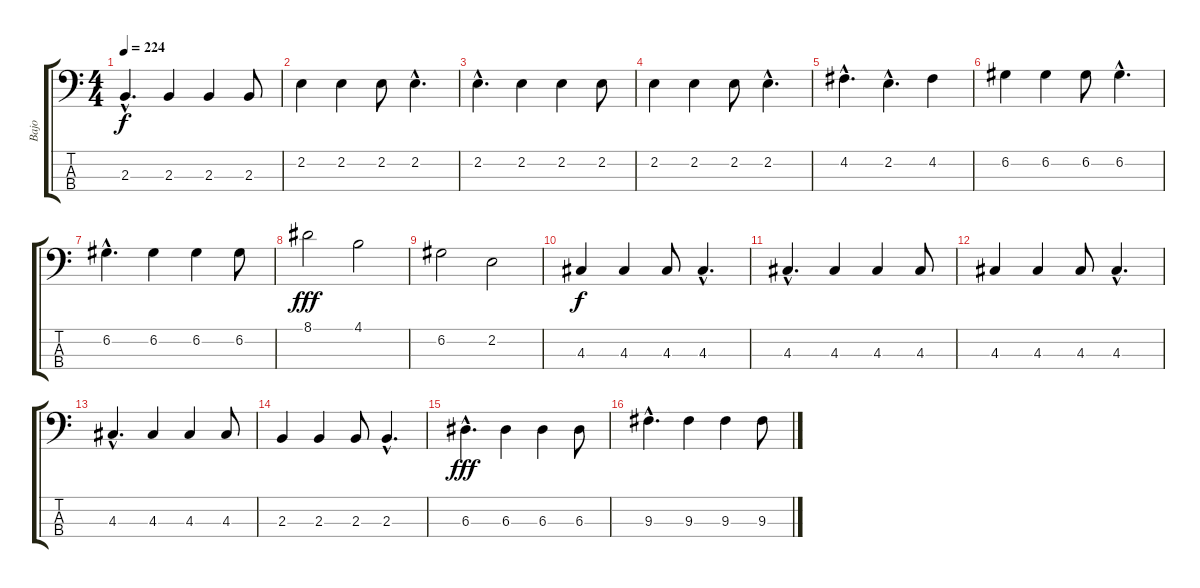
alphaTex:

\track ("Bajo" "Bajo") {instrument electricbasspick}
\staff {score tabs}
\tuning (G2 D2 A1 E1) {hide}
\ts (4 4)
\tempo 224
\clef f4
\ks c
2.3{hac}.4{d dy f} 2.3.4 2.3.4 2.3.8 |
2.2.4 2.2.4 2.2.8 2.2{hac}.4{d} |
2.2{hac}.4{d} 2.2.4 2.2.4 2.2.8 |
2.2.4 2.2.4 2.2.8 2.2{hac}.4{d} |
4.2{hac}.4{d} 2.2{hac}.4{d} 4.2.4 |
6.2.4 6.2.4 6.2.8 6.2{hac}.4{d} |
6.2{hac}.4{d} 6.2.4 6.2.4 6.2.8 |
8.1.2{dy fff} 4.1.2 |
6.2.2 2.2.2 |
4.3.4{dy f} 4.3.4 4.3.8 4.3{hac}.4{d} |
4.3{hac}.4{d} 4.3.4 4.3.4 4.3.8 |
4.3.4 4.3.4 4.3.8 4.3{hac}.4{d} |
4.3{hac}.4{d} 4.3.4 4.3.4 4.3.8 |
2.3.4 2.3.4 2.3.8 2.3{hac}.4{d} |
6.3{hac}.4{d dy fff} 6.3.4 6.3.4 6.3.8 |
9.3{hac}.4{d} 9.3.4 9.3.4 9.3.8
